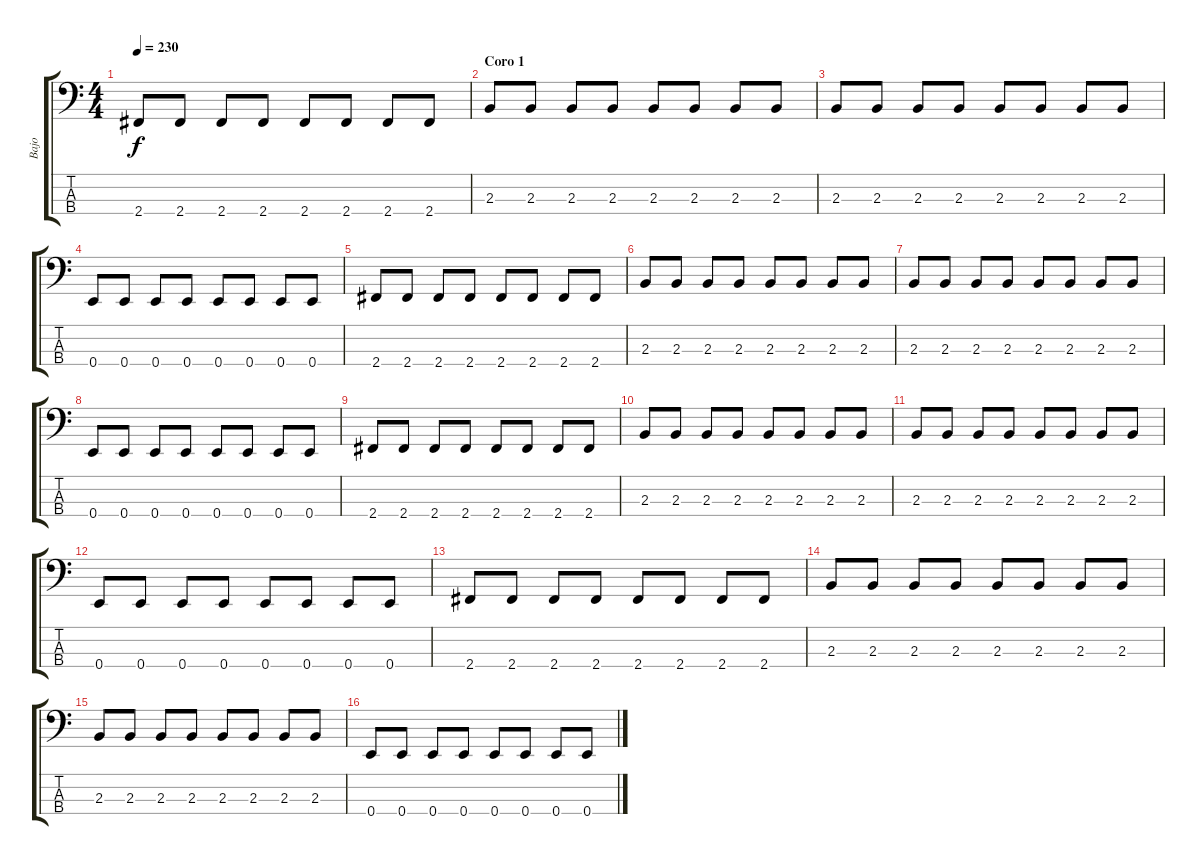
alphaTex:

\track ("Bajo" "Bajo") {instrument electricbasspick}
\staff {score tabs}
\tuning (G2 D2 A1 E1) {hide}
\ts (4 4)
\tempo 230
\clef f4
\ks c
2.4.8{dy f} 2.4.8 2.4.8 2.4.8 2.4.8 2.4.8 2.4.8 2.4.8 |
\section ("" "Coro 1")
2.3.8 2.3.8 2.3.8 2.3.8 2.3.8 2.3.8 2.3.8 2.3.8 |
2.3.8 2.3.8 2.3.8 2.3.8 2.3.8 2.3.8 2.3.8 2.3.8 |
0.4.8 0.4.8 0.4.8 0.4.8 0.4.8 0.4.8 0.4.8 0.4.8 |
2.4.8 2.4.8 2.4.8 2.4.8 2.4.8 2.4.8 2.4.8 2.4.8 |
2.3.8 2.3.8 2.3.8 2.3.8 2.3.8 2.3.8 2.3.8 2.3.8 |
2.3.8 2.3.8 2.3.8 2.3.8 2.3.8 2.3.8 2.3.8 2.3.8 |
0.4.8 0.4.8 0.4.8 0.4.8 0.4.8 0.4.8 0.4.8 0.4.8 |
2.4.8 2.4.8 2.4.8 2.4.8 2.4.8 2.4.8 2.4.8 2.4.8 |
2.3.8 2.3.8 2.3.8 2.3.8 2.3.8 2.3.8 2.3.8 2.3.8 |
2.3.8 2.3.8 2.3.8 2.3.8 2.3.8 2.3.8 2.3.8 2.3.8 |
0.4.8 0.4.8 0.4.8 0.4.8 0.4.8 0.4.8 0.4.8 0.4.8 |
2.4.8 2.4.8 2.4.8 2.4.8 2.4.8 2.4.8 2.4.8 2.4.8 |
2.3.8 2.3.8 2.3.8 2.3.8 2.3.8 2.3.8 2.3.8 2.3.8 |
2.3.8 2.3.8 2.3.8 2.3.8 2.3.8 2.3.8 2.3.8 2.3.8 |
0.4.8 0.4.8 0.4.8 0.4.8 0.4.8 0.4.8 0.4.8 0.4.8
